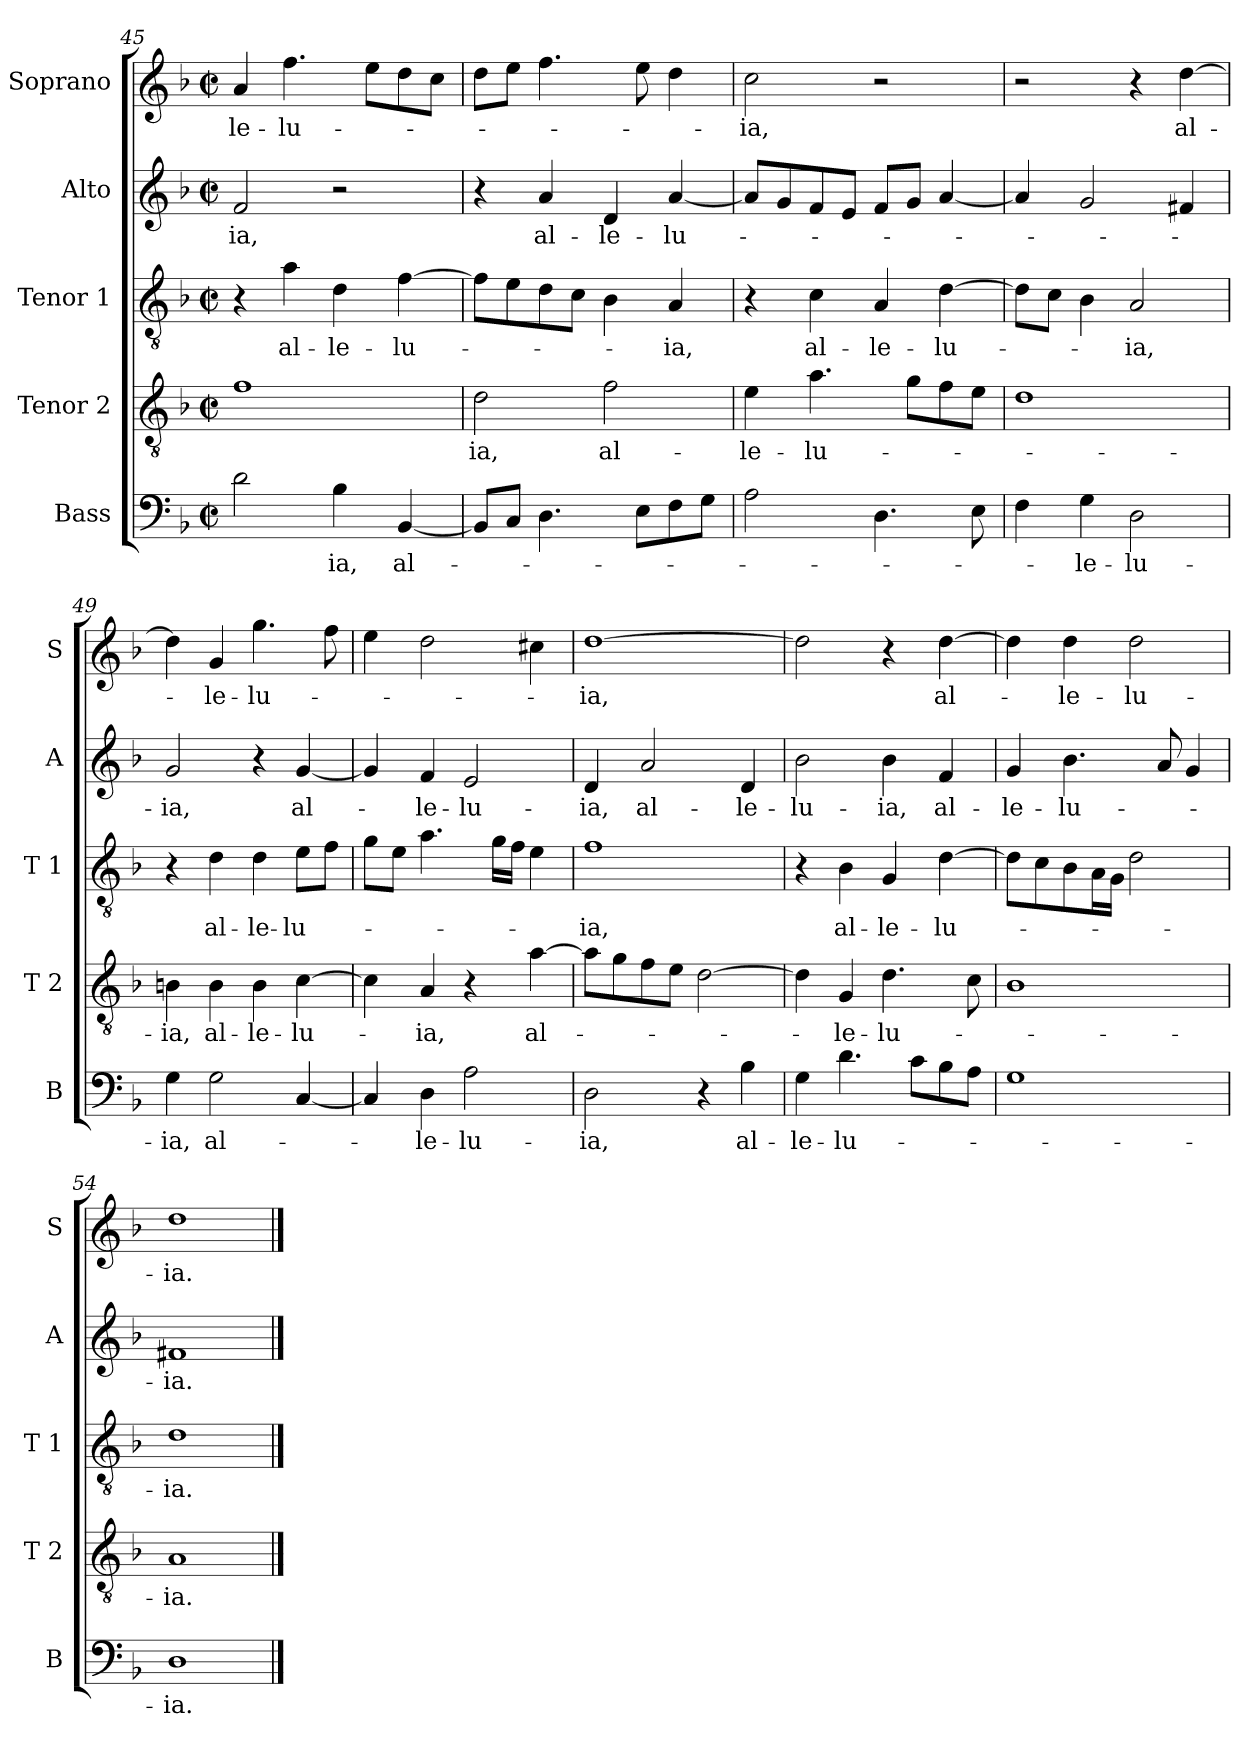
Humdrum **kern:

**kern	**text	**kern	**text	**kern	**text	**kern	**text	**kern	**text
*part5	*part5	*part4	*part4	*part3	*part3	*part2	*part2	*part1	*part1
*staff5	*staff5	*staff4	*staff4	*staff3	*staff3	*staff2	*staff2	*staff1	*staff1
*I"Bass	*	*I"Tenor 2	*	*I"Tenor 1	*	*I"Alto	*	*I"Soprano	*
*I'B	*	*I'T 2	*	*I'T 1	*	*I'A	*	*I'S	*
*clefF4	*	*clefGv2	*	*clefGv2	*	*clefG2	*	*clefG2	*
*k[b-]	*	*k[b-]	*	*k[b-]	*	*k[b-]	*	*k[b-]	*
*d:	*	*d:	*	*d:	*	*d:	*	*d:	*
*M2/2	*	*M2/2	*	*M2/2	*	*M2/2	*	*M2/2	*
*met(c|)	*	*met(c|)	*	*met(c|)	*	*met(c|)	*	*met(c|)	*
=45	=45	=45	=45	=45	=45	=45	=45	=45	=45
2d\	.	1f	.	4r	.	2f/	-ia,	4a/	-le-
.	.	.	.	4a\	al-	.	.	4.ff\	-lu-
4B-\	-ia,	.	.	4d\	-le-	2r	.	.	.
.	.	.	.	.	.	.	.	8ee\L	.
[4BB-/	al-	.	.	[4f\	-lu-	.	.	8dd\	.
.	.	.	.	.	.	.	.	8cc\J	.
=46	=46	=46	=46	=46	=46	=46	=46	=46	=46
8BB-/L]	.	2d\	-ia,	8f\L]	.	4r	.	8dd\L	.
8C/J	.	.	.	8e\	.	.	.	8ee\J	.
4.D\	.	.	.	8d\	.	4a/	al-	4.ff\	.
.	.	.	.	8c\J	.	.	.	.	.
.	.	2f\	al-	4B-\	.	4d/	-le-	.	.
8E\L	.	.	.	.	.	.	.	8ee\	.
8F\	.	.	.	4A/	-ia,	[4a/	-lu-	4dd\	.
8G\J	.	.	.	.	.	.	.	.	.
!!LO:LB:g=z
=47	=47	=47	=47	=47	=47	=47	=47	=47	=47
2A\	.	4e\	-le-	4r	.	8a/L]	.	2cc\	-ia,
.	.	.	.	.	.	8g/	.	.	.
.	.	4.a\	-lu-	4c\	al-	8f/	.	.	.
.	.	.	.	.	.	8e/J	.	.	.
4.D\	.	.	.	4A/	-le-	8f/L	.	2r	.
.	.	8g\L	.	.	.	8g/J	.	.	.
.	.	8f\	.	[4d\	-lu-	[4a/	.	.	.
8E\	.	8e\J	.	.	.	.	.	.	.
=48	=48	=48	=48	=48	=48	=48	=48	=48	=48
4F\	.	1d	.	8d\L]	.	4a/]	.	2r	.
.	.	.	.	8c\J	.	.	.	.	.
4G\	-le-	.	.	4B-\	.	2g/	.	.	.
2D\	-lu-	.	.	2A/	-ia,	.	.	4r	.
.	.	.	.	.	.	4f#X/	.	[4dd\	al-
=49	=49	=49	=49	=49	=49	=49	=49	=49	=49
4G\	-ia,	4Bn\	-ia,	4r	.	2g/	-ia,	4dd\]	.
2G\	al-	4B\	al-	4d\	al-	.	.	4g/	-le-
.	.	4B\	-le-	4d\	-le-	4r	.	4.gg\	-lu-
[4C/	.	[4c\	-lu-	8e\L	-lu-	[4g/	al-	.	.
.	.	.	.	8f\J	.	.	.	8ff\	.
=50	=50	=50	=50	=50	=50	=50	=50	=50	=50
4C/]	.	4c\]	.	8g\L	.	4g/]	.	4ee\	.
.	.	.	.	8e\J	.	.	.	.	.
4D\	-le-	4A/	-ia,	4.a\	.	4f/	-le-	2dd\	.
2A\	-lu-	4r	.	.	.	2e/	-lu-	.	.
.	.	.	.	16g\LL	.	.	.	.	.
.	.	.	.	16f\JJ	.	.	.	.	.
.	.	[4a\	al-	4e\	.	.	.	4cc#X\	.
=51	=51	=51	=51	=51	=51	=51	=51	=51	=51
2D\	-ia,	8a\L]	.	1f	-ia,	4d/	-ia,	[1dd	-ia,
.	.	8g\	.	.	.	.	.	.	.
.	.	8f\	.	.	.	2a/	al-	.	.
.	.	8e\J	.	.	.	.	.	.	.
4r	.	[2d\	.	.	.	.	.	.	.
4B-\	al-	.	.	.	.	4d/	-le-	.	.
!!LO:PB:g=z
=52	=52	=52	=52	=52	=52	=52	=52	=52	=52
4G\	-le-	4d\]	.	4r	.	2b-\	-lu-	2dd\]	.
4.d\	-lu-	4G/	-le-	4B-\	al-	.	.	.	.
.	.	4.d\	-lu-	4G/	-le-	4b-\	-ia,	4r	.
8c\L	.	.	.	.	.	.	.	.	.
8B-\	.	.	.	[4d\	-lu-	4f/	al-	[4dd\	al-
8A\J	.	8c\	.	.	.	.	.	.	.
=53	=53	=53	=53	=53	=53	=53	=53	=53	=53
1G	.	1B-	.	8d\L]	.	4g/	-le-	4dd\]	.
.	.	.	.	8c\	.	.	.	.	.
.	.	.	.	8B-\	.	4.b-\	-lu-	4dd\	-le-
.	.	.	.	16A\L	.	.	.	.	.
.	.	.	.	16G\JJ	.	.	.	.	.
.	.	.	.	2d\	.	.	.	2dd\	-lu-
.	.	.	.	.	.	8a/	.	.	.
.	.	.	.	.	.	4g/	.	.	.
=54	=54	=54	=54	=54	=54	=54	=54	=54	=54
1D	-ia.	1A	-ia.	1d	-ia.	1f#X	-ia.	1dd	-ia.
==	==	==	==	==	==	==	==	==	==
*-	*-	*-	*-	*-	*-	*-	*-	*-	*-
